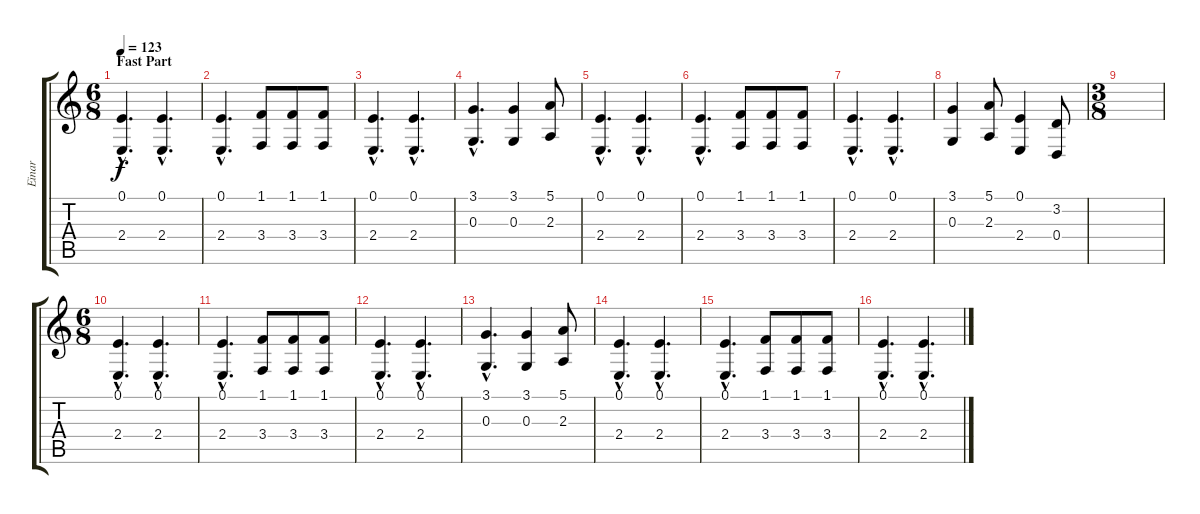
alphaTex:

\track ("Einar" "Einar") {instrument stringensemble1}
\staff {score tabs}
\tuning (E4 B3 G3 D3 A2 E2) {hide}
\ts (6 8)
\section ("" "Fast Part")
\tempo 123
\clef g2
\ks c
(0.1{hac} 2.4{hac}).4{d dy f} (0.1{hac} 2.4{hac}).4{d} |
(0.1{hac} 2.4{hac}).4{d} (1.1 3.4).8 (1.1 3.4).8 (1.1 3.4).8 |
(0.1{hac} 2.4{hac}).4{d} (0.1{hac} 2.4{hac}).4{d} |
(3.1{hac} 0.3{hac}).4{d} (3.1 0.3).4 (5.1 2.3).8 |
(0.1{hac} 2.4{hac}).4{d} (0.1{hac} 2.4{hac}).4{d} |
(0.1{hac} 2.4{hac}).4{d} (1.1 3.4).8 (1.1 3.4).8 (1.1 3.4).8 |
(0.1{hac} 2.4{hac}).4{d} (0.1{hac} 2.4{hac}).4{d} |
(3.1 0.3).4 (5.1 2.3).8 (0.1 2.4).4 (3.2 0.4).8 |
\ts (3 8)
|
\ts (6 8)
(0.1{hac} 2.4{hac}).4{d} (0.1{hac} 2.4{hac}).4{d} |
(0.1{hac} 2.4{hac}).4{d} (1.1 3.4).8 (1.1 3.4).8 (1.1 3.4).8 |
(0.1{hac} 2.4{hac}).4{d} (0.1{hac} 2.4{hac}).4{d} |
(3.1{hac} 0.3{hac}).4{d} (3.1 0.3).4 (5.1 2.3).8 |
(0.1{hac} 2.4{hac}).4{d} (0.1{hac} 2.4{hac}).4{d} |
(0.1{hac} 2.4{hac}).4{d} (1.1 3.4).8 (1.1 3.4).8 (1.1 3.4).8 |
(0.1{hac} 2.4{hac}).4{d} (0.1{hac} 2.4{hac}).4{d}
